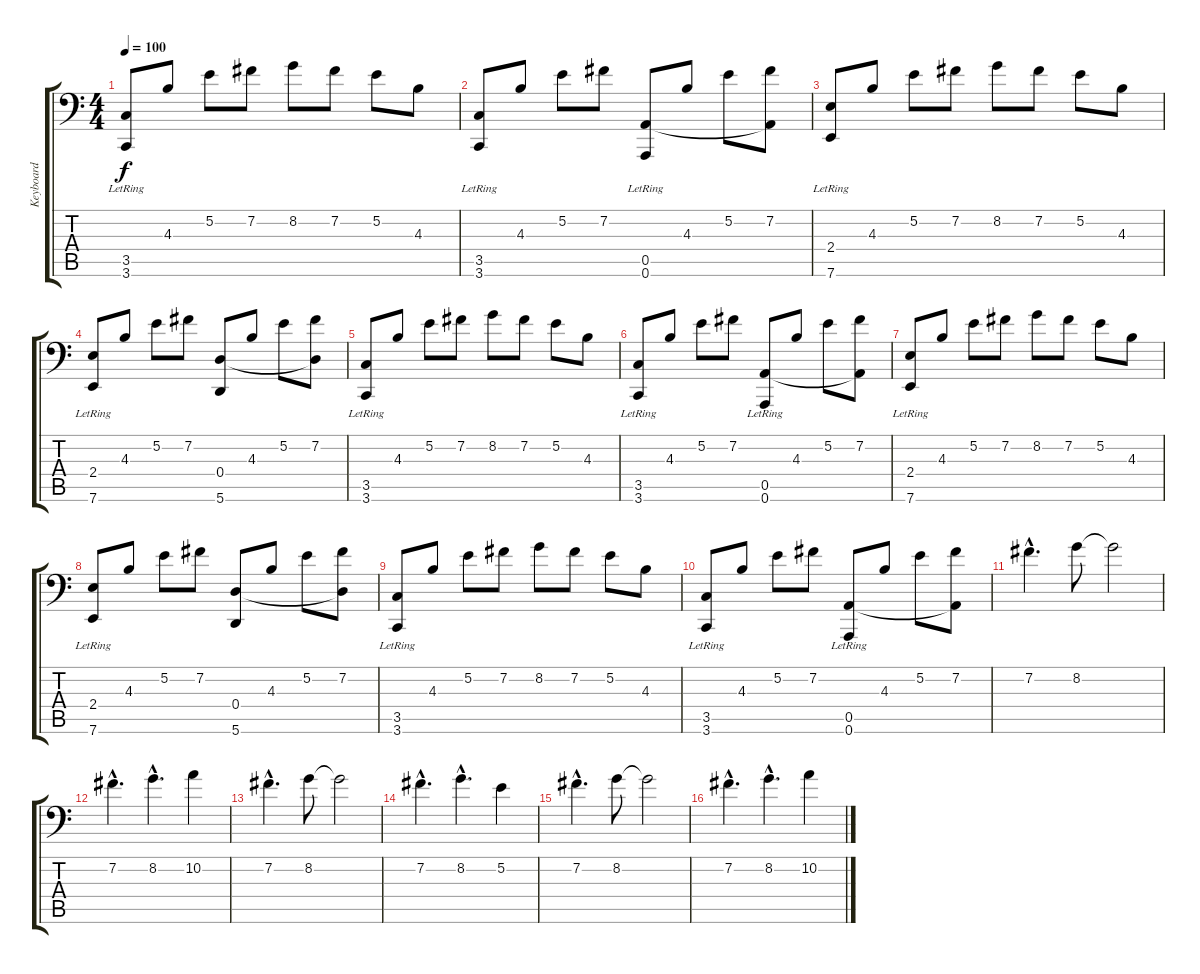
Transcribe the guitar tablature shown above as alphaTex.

\track ("Keyboard" "Keyboard") {instrument stringensemble1}
\staff {score tabs}
\tuning (E4 B3 G3 D3 A2 A1) {hide}
\ts (4 4)
\tempo 100
\clef f4
\ks c
(3.5{lr} 3.6{lr}).8{dy f} 4.3.8 5.2.8 7.2.8 8.2.8 7.2.8 5.2.8 4.3.8 |
(3.5{lr} 3.6{lr}).8 4.3.8 5.2.8 7.2.8 (0.5 0.6{lr}).8 4.3.8 5.2.8 (7.2 0.5{t}).8 |
(2.4{lr} 7.6{lr}).8 4.3.8 5.2.8 7.2.8 8.2.8 7.2.8 5.2.8 4.3.8 |
(2.4{lr} 7.6).8 4.3.8 5.2.8 7.2.8 (0.4 5.6).8 4.3.8 5.2.8 (7.2 0.4{t}).8 |
(3.5{lr} 3.6{lr}).8 4.3.8 5.2.8 7.2.8 8.2.8 7.2.8 5.2.8 4.3.8 |
(3.5{lr} 3.6{lr}).8 4.3.8 5.2.8 7.2.8 (0.5 0.6{lr}).8 4.3.8 5.2.8 (7.2 0.5{t}).8 |
(2.4{lr} 7.6{lr}).8 4.3.8 5.2.8 7.2.8 8.2.8 7.2.8 5.2.8 4.3.8 |
(2.4{lr} 7.6).8 4.3.8 5.2.8 7.2.8 (0.4 5.6).8 4.3.8 5.2.8 (7.2 0.4{t}).8 |
(3.5{lr} 3.6{lr}).8 4.3.8 5.2.8 7.2.8 8.2.8 7.2.8 5.2.8 4.3.8 |
(3.5{lr} 3.6{lr}).8 4.3.8 5.2.8 7.2.8 (0.5 0.6{lr}).8 4.3.8 5.2.8 (7.2 0.5{t}).8 |
7.2{hac}.4{d instrument choiraahs} 8.2.8 8.2{t}.2 |
7.2{hac}.4{d} 8.2{hac}.4{d} 10.2.4 |
7.2{hac}.4{d} 8.2.8 8.2{t}.2 |
7.2{hac}.4{d} 8.2{hac}.4{d} 5.2.4 |
7.2{hac}.4{d} 8.2.8 8.2{t}.2 |
7.2{hac}.4{d} 8.2{hac}.4{d} 10.2.4
